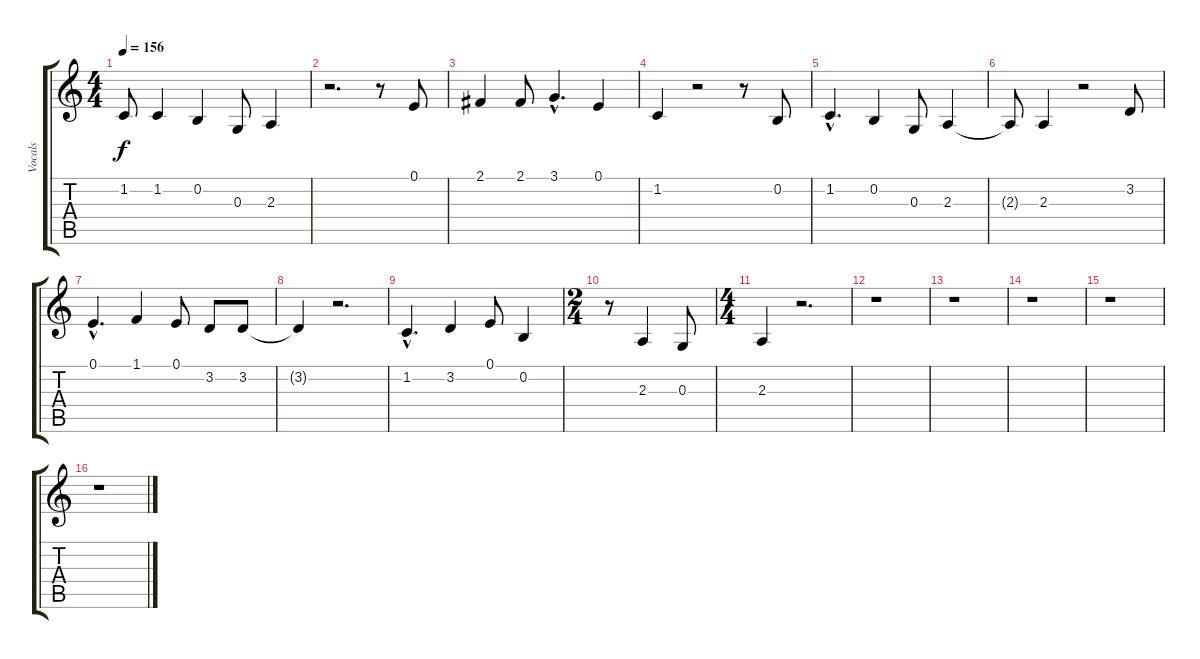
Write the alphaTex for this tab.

\track ("Vocals" "Vocals") {instrument lead2sawtooth}
\staff {score tabs}
\tuning (E4 B3 G3 D3 A2 E2) {hide}
\ts (4 4)
\tempo 156
\clef g2
\ks c
1.2.8{dy f} 1.2.4 0.2.4 0.3.8 2.3.4 |
r.2{d} r.8 0.1.8 |
2.1.4 2.1.8 3.1{hac}.4{d} 0.1.4 |
1.2.4 r.2 r.8 0.2.8 |
1.2{hac}.4{d} 0.2.4 0.3.8 2.3.4 |
2.3{t}.8 2.3.4 r.2 3.2.8 |
0.1{hac}.4{d} 1.1.4 0.1.8 3.2.8 3.2.8 |
3.2{t}.4 r.2{d} |
1.2{hac}.4{d} 3.2.4 0.1.8 0.2.4 |
\ts (2 4)
r.8 2.3.4 0.3.8 |
\ts (4 4)
2.3.4 r.2{d} |
r.1 |
r.1 |
r.1 |
r.1 |
r.1
